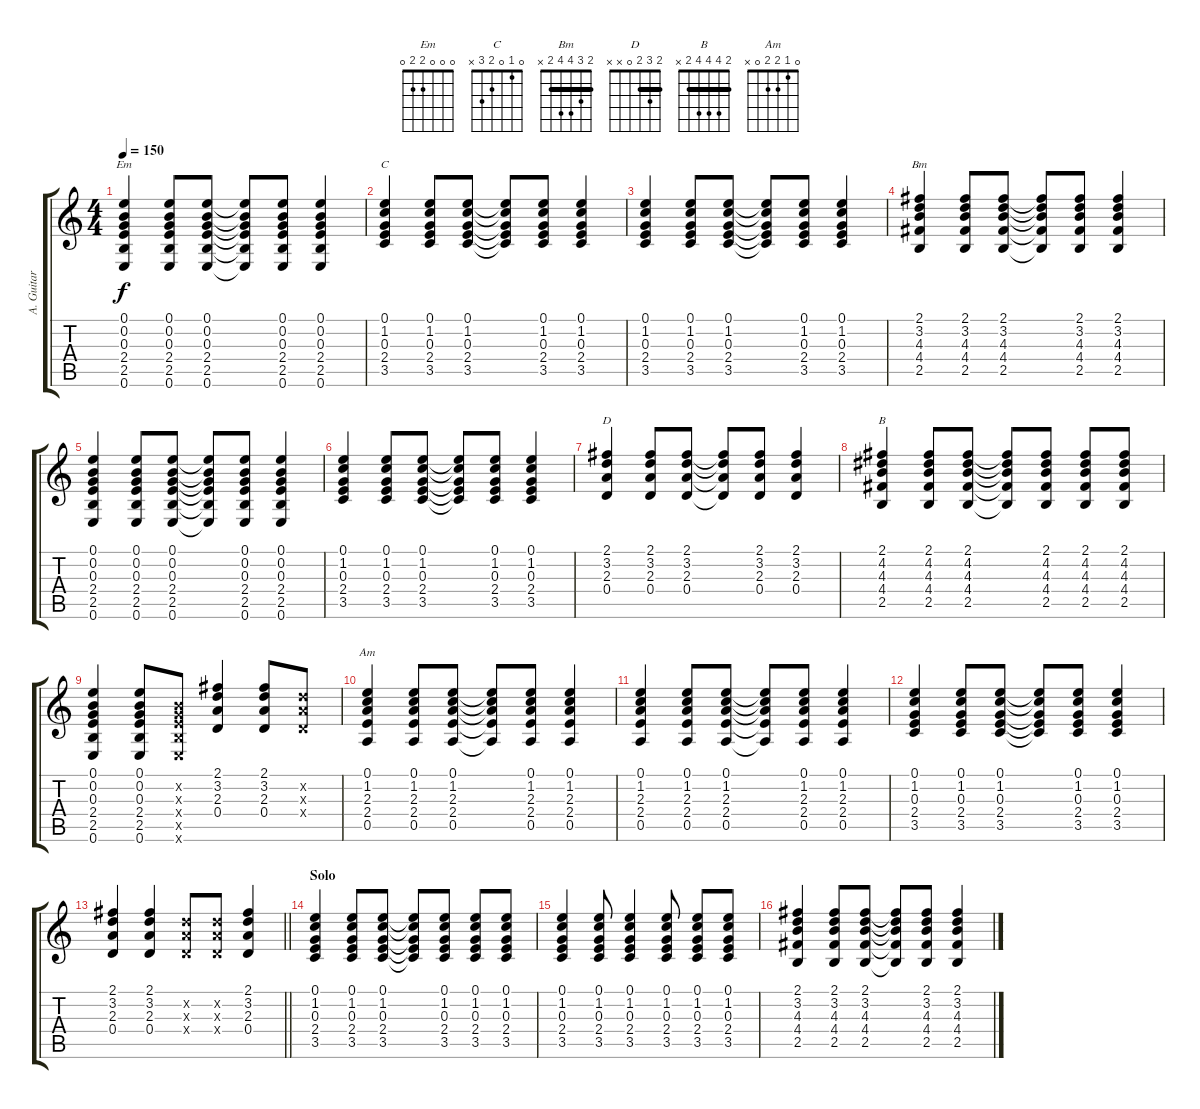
\track ("A. Guitar" "A. Guitar") {instrument acousticguitarsteel}
\staff {score tabs}
\tuning (E4 B3 G3 D3 A2 E2) {hide}
\chord ("Em" 0 0 0 2 2 0)
\chord ("C" 0 1 0 2 3 x)
\chord ("Bm" 2 3 4 4 2 x) {barre 2}
\chord ("D" 2 3 2 0 x x) {barre 2}
\chord ("B" 2 4 4 4 2 x) {barre 2}
\chord ("Am" 0 1 2 2 0 x)
\ts (4 4)
\tempo 150
\clef g2
\ks c
(0.1 0.2 0.3 2.4 2.5 0.6).4{ch "Em" dy f} (0.1 0.2 0.3 2.4 2.5 0.6).8 (0.1 0.2 0.3 2.4 2.5 0.6).8 (0.1{t} 0.2{t} 0.3{t} 2.4{t} 2.5{t} 0.6{t}).8 (0.1 0.2 0.3 2.4 2.5 0.6).8 (0.1 0.2 0.3 2.4 2.5 0.6).4 |
(0.1 1.2 0.3 2.4 3.5).4{ch "C"} (0.1 1.2 0.3 2.4 3.5).8 (0.1 1.2 0.3 2.4 3.5).8 (0.1{t} 1.2{t} 0.3{t} 2.4{t} 3.5{t}).8 (0.1 1.2 0.3 2.4 3.5).8 (0.1 1.2 0.3 2.4 3.5).4 |
(0.1 1.2 0.3 2.4 3.5).4 (0.1 1.2 0.3 2.4 3.5).8 (0.1 1.2 0.3 2.4 3.5).8 (0.1{t} 1.2{t} 0.3{t} 2.4{t} 3.5{t}).8 (0.1 1.2 0.3 2.4 3.5).8 (0.1 1.2 0.3 2.4 3.5).4 |
(2.1 3.2 4.3 4.4 2.5).4{ch "Bm"} (2.1 3.2 4.3 4.4 2.5).8 (2.1 3.2 4.3 4.4 2.5).8 (2.1{t} 3.2{t} 4.3{t} 4.4{t} 2.5{t}).8 (2.1 3.2 4.3 4.4 2.5).8 (2.1 3.2 4.3 4.4 2.5).4 |
(0.1 0.2 0.3 2.4 2.5 0.6).4 (0.1 0.2 0.3 2.4 2.5 0.6).8 (0.1 0.2 0.3 2.4 2.5 0.6).8 (0.1{t} 0.2{t} 0.3{t} 2.4{t} 2.5{t} 0.6{t}).8 (0.1 0.2 0.3 2.4 2.5 0.6).8 (0.1 0.2 0.3 2.4 2.5 0.6).4 |
(0.1 1.2 0.3 2.4 3.5).4 (0.1 1.2 0.3 2.4 3.5).8 (0.1 1.2 0.3 2.4 3.5).8 (0.1{t} 1.2{t} 0.3{t} 2.4{t} 3.5{t}).8 (0.1 1.2 0.3 2.4 3.5).8 (0.1 1.2 0.3 2.4 3.5).4 |
(2.1 3.2 2.3 0.4).4{ch "D"} (2.1 3.2 2.3 0.4).8 (2.1 3.2 2.3 0.4).8 (2.1{t} 3.2{t} 2.3{t} 0.4{t}).8 (2.1 3.2 2.3 0.4).8 (2.1 3.2 2.3 0.4).4 |
(2.1 4.2 4.3 4.4 2.5).4{ch "B"} (2.1 4.2 4.3 4.4 2.5).8 (2.1 4.2 4.3 4.4 2.5).8 (2.1{t} 4.2{t} 4.3{t} 4.4{t} 2.5{t}).8 (2.1 4.2 4.3 4.4 2.5).8 (2.1 4.2 4.3 4.4 2.5).8 (2.1 4.2 4.3 4.4 2.5).8 |
(0.1 0.2 0.3 2.4 2.5 0.6).4 (0.1 0.2 0.3 2.4 2.5 0.6).8 (0.2{x} 0.3{x} 2.4{x} 2.5{x} 0.6{x}).8 (2.1 3.2 2.3 0.4).4 (2.1 3.2 2.3 0.4).8 (3.2{x} 2.3{x} 0.4{x}).8 |
(0.1 1.2 2.3 2.4 0.5).4{ch "Am"} (0.1 1.2 2.3 2.4 0.5).8 (0.1 1.2 2.3 2.4 0.5).8 (0.1{t} 1.2{t} 2.3{t} 2.4{t} 0.5{t}).8 (0.1 1.2 2.3 2.4 0.5).8 (0.1 1.2 2.3 2.4 0.5).4 |
(0.1 1.2 2.3 2.4 0.5).4 (0.1 1.2 2.3 2.4 0.5).8 (0.1 1.2 2.3 2.4 0.5).8 (0.1{t} 1.2{t} 2.3{t} 2.4{t} 0.5{t}).8 (0.1 1.2 2.3 2.4 0.5).8 (0.1 1.2 2.3 2.4 0.5).4 |
(0.1 1.2 0.3 2.4 3.5).4 (0.1 1.2 0.3 2.4 3.5).8 (0.1 1.2 0.3 2.4 3.5).8 (0.1{t} 1.2{t} 0.3{t} 2.4{t} 3.5{t}).8 (0.1 1.2 0.3 2.4 3.5).8 (0.1 1.2 0.3 2.4 3.5).4 |
\barLineRight lightlight
(2.1 3.2 2.3 0.4).4 (2.1 3.2 2.3 0.4).4 (3.2{x} 2.3{x} 0.4{x}).8 (3.2{x} 2.3{x} 0.4{x}).8 (2.1 3.2 2.3 0.4).4 |
\section ("" "Solo")
(0.1 1.2 0.3 2.4 3.5).4 (0.1 1.2 0.3 2.4 3.5).8 (0.1 1.2 0.3 2.4 3.5).8 (0.1{t} 1.2{t} 0.3{t} 2.4{t} 3.5{t}).8 (0.1 1.2 0.3 2.4 3.5).8 (0.1 1.2 0.3 2.4 3.5).8 (0.1 1.2 0.3 2.4 3.5).8 |
(0.1 1.2 0.3 2.4 3.5).4 (0.1 1.2 0.3 2.4 3.5).8 (0.1 1.2 0.3 2.4 3.5).4 (0.1 1.2 0.3 2.4 3.5).8 (0.1 1.2 0.3 2.4 3.5).8 (0.1 1.2 0.3 2.4 3.5).8 |
(2.1 3.2 4.3 4.4 2.5).4 (2.1 3.2 4.3 4.4 2.5).8 (2.1 3.2 4.3 4.4 2.5).8 (2.1{t} 3.2{t} 4.3{t} 4.4{t} 2.5{t}).8 (2.1 3.2 4.3 4.4 2.5).8 (2.1 3.2 4.3 4.4 2.5).4
